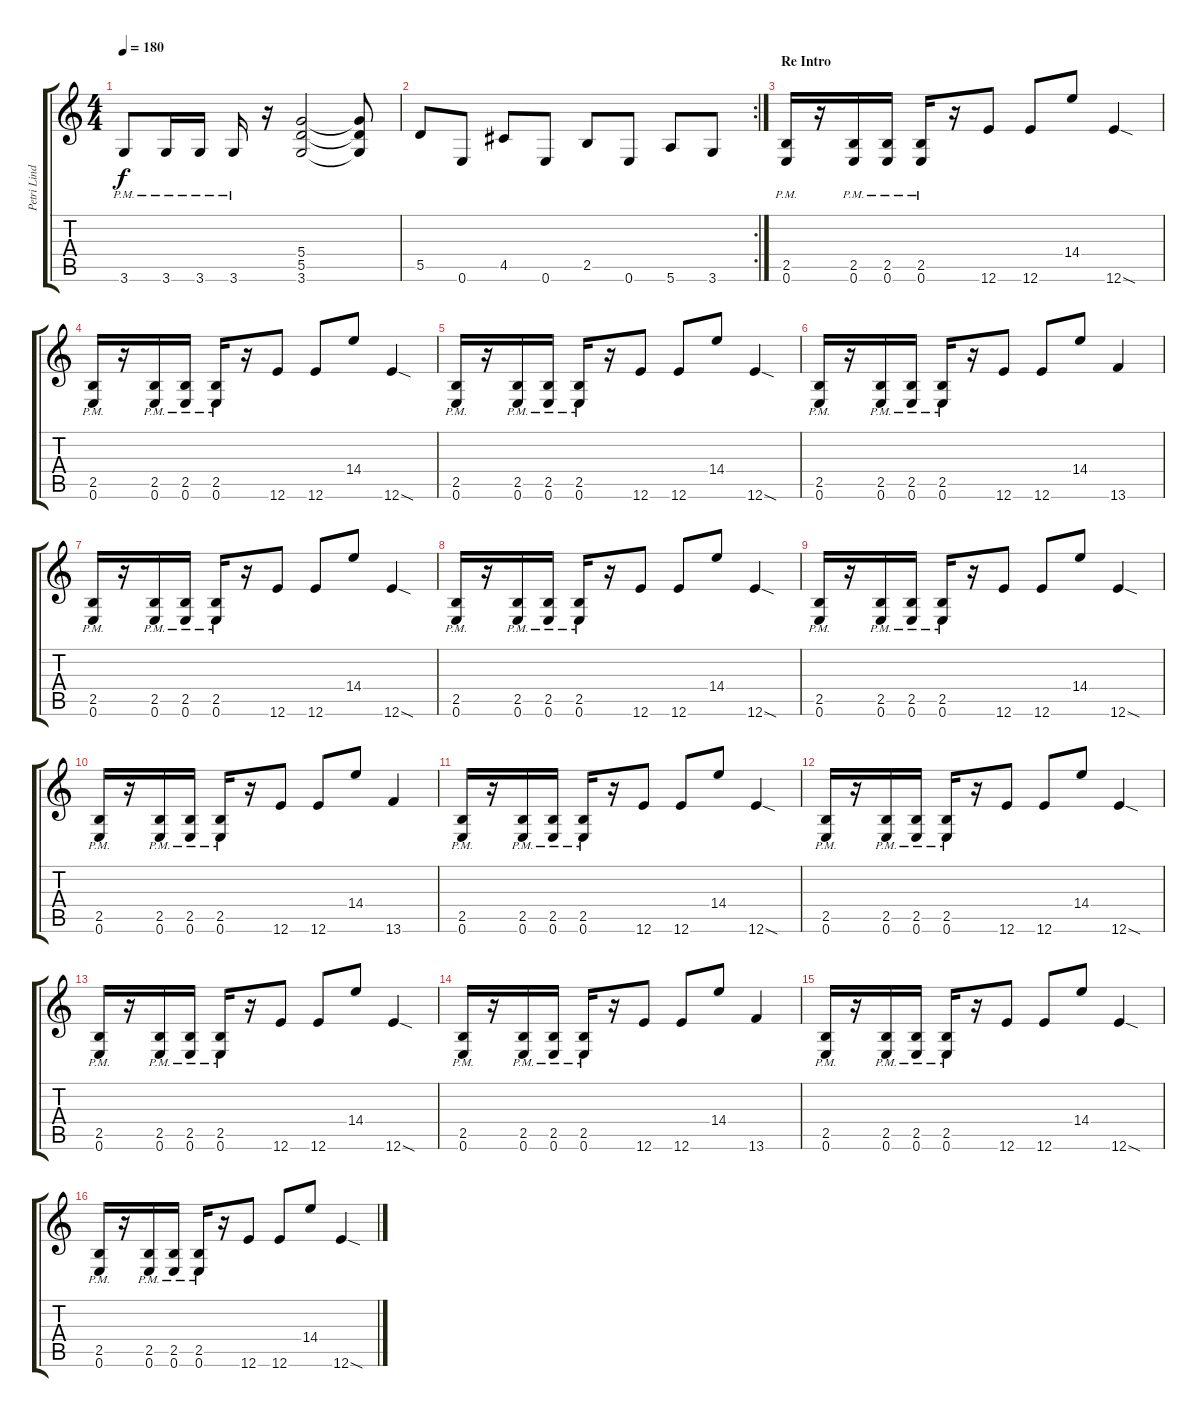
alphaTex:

\track ("Petri Lindroos" "Petri Lind") {instrument distortionguitar}
\staff {score tabs}
\tuning (E4 B3 G3 D3 A2 E2) {hide}
\ts (4 4)
\tempo 180
\clef g2
\ks c
3.6{pm}.8{dy f} 3.6{pm}.16 3.6{pm}.16 3.6{pm}.16 r.16 (5.4 5.5 3.6).2 (5.4{t} 5.5{t} 3.6{t}).8 |
\rc 2
5.5.8 0.6.8 4.5.8 0.6.8 2.5.8 0.6.8 5.6.8 3.6.8 |
\section ("" "Re Intro")
(2.5{pm} 0.6{pm}).16 r.16 (2.5{pm} 0.6{pm}).16 (2.5{pm} 0.6{pm}).16 (2.5{pm} 0.6{pm}).16 r.16 12.6.8 12.6.8 14.4.8 12.6{sod}.4 |
(2.5{pm} 0.6{pm}).16 r.16 (2.5{pm} 0.6{pm}).16 (2.5{pm} 0.6{pm}).16 (2.5{pm} 0.6{pm}).16 r.16 12.6.8 12.6.8 14.4.8 12.6{sod}.4 |
(2.5{pm} 0.6{pm}).16 r.16 (2.5{pm} 0.6{pm}).16 (2.5{pm} 0.6{pm}).16 (2.5{pm} 0.6{pm}).16 r.16 12.6.8 12.6.8 14.4.8 12.6{sod}.4 |
(2.5{pm} 0.6{pm}).16 r.16 (2.5{pm} 0.6{pm}).16 (2.5{pm} 0.6{pm}).16 (2.5{pm} 0.6{pm}).16 r.16 12.6.8 12.6.8 14.4.8 13.6.4 |
(2.5{pm} 0.6{pm}).16 r.16 (2.5{pm} 0.6{pm}).16 (2.5{pm} 0.6{pm}).16 (2.5{pm} 0.6{pm}).16 r.16 12.6.8 12.6.8 14.4.8 12.6{sod}.4 |
(2.5{pm} 0.6{pm}).16 r.16 (2.5{pm} 0.6{pm}).16 (2.5{pm} 0.6{pm}).16 (2.5{pm} 0.6{pm}).16 r.16 12.6.8 12.6.8 14.4.8 12.6{sod}.4 |
(2.5{pm} 0.6{pm}).16 r.16 (2.5{pm} 0.6{pm}).16 (2.5{pm} 0.6{pm}).16 (2.5{pm} 0.6{pm}).16 r.16 12.6.8 12.6.8 14.4.8 12.6{sod}.4 |
(2.5{pm} 0.6{pm}).16 r.16 (2.5{pm} 0.6{pm}).16 (2.5{pm} 0.6{pm}).16 (2.5{pm} 0.6{pm}).16 r.16 12.6.8 12.6.8 14.4.8 13.6.4 |
(2.5{pm} 0.6{pm}).16 r.16 (2.5{pm} 0.6{pm}).16 (2.5{pm} 0.6{pm}).16 (2.5{pm} 0.6{pm}).16 r.16 12.6.8 12.6.8 14.4.8 12.6{sod}.4 |
(2.5{pm} 0.6{pm}).16 r.16 (2.5{pm} 0.6{pm}).16 (2.5{pm} 0.6{pm}).16 (2.5{pm} 0.6{pm}).16 r.16 12.6.8 12.6.8 14.4.8 12.6{sod}.4 |
(2.5{pm} 0.6{pm}).16 r.16 (2.5{pm} 0.6{pm}).16 (2.5{pm} 0.6{pm}).16 (2.5{pm} 0.6{pm}).16 r.16 12.6.8 12.6.8 14.4.8 12.6{sod}.4 |
(2.5{pm} 0.6{pm}).16 r.16 (2.5{pm} 0.6{pm}).16 (2.5{pm} 0.6{pm}).16 (2.5{pm} 0.6{pm}).16 r.16 12.6.8 12.6.8 14.4.8 13.6.4 |
(2.5{pm} 0.6{pm}).16 r.16 (2.5{pm} 0.6{pm}).16 (2.5{pm} 0.6{pm}).16 (2.5{pm} 0.6{pm}).16 r.16 12.6.8 12.6.8 14.4.8 12.6{sod}.4 |
(2.5{pm} 0.6{pm}).16 r.16 (2.5{pm} 0.6{pm}).16 (2.5{pm} 0.6{pm}).16 (2.5{pm} 0.6{pm}).16 r.16 12.6.8 12.6.8 14.4.8 12.6{sod}.4
